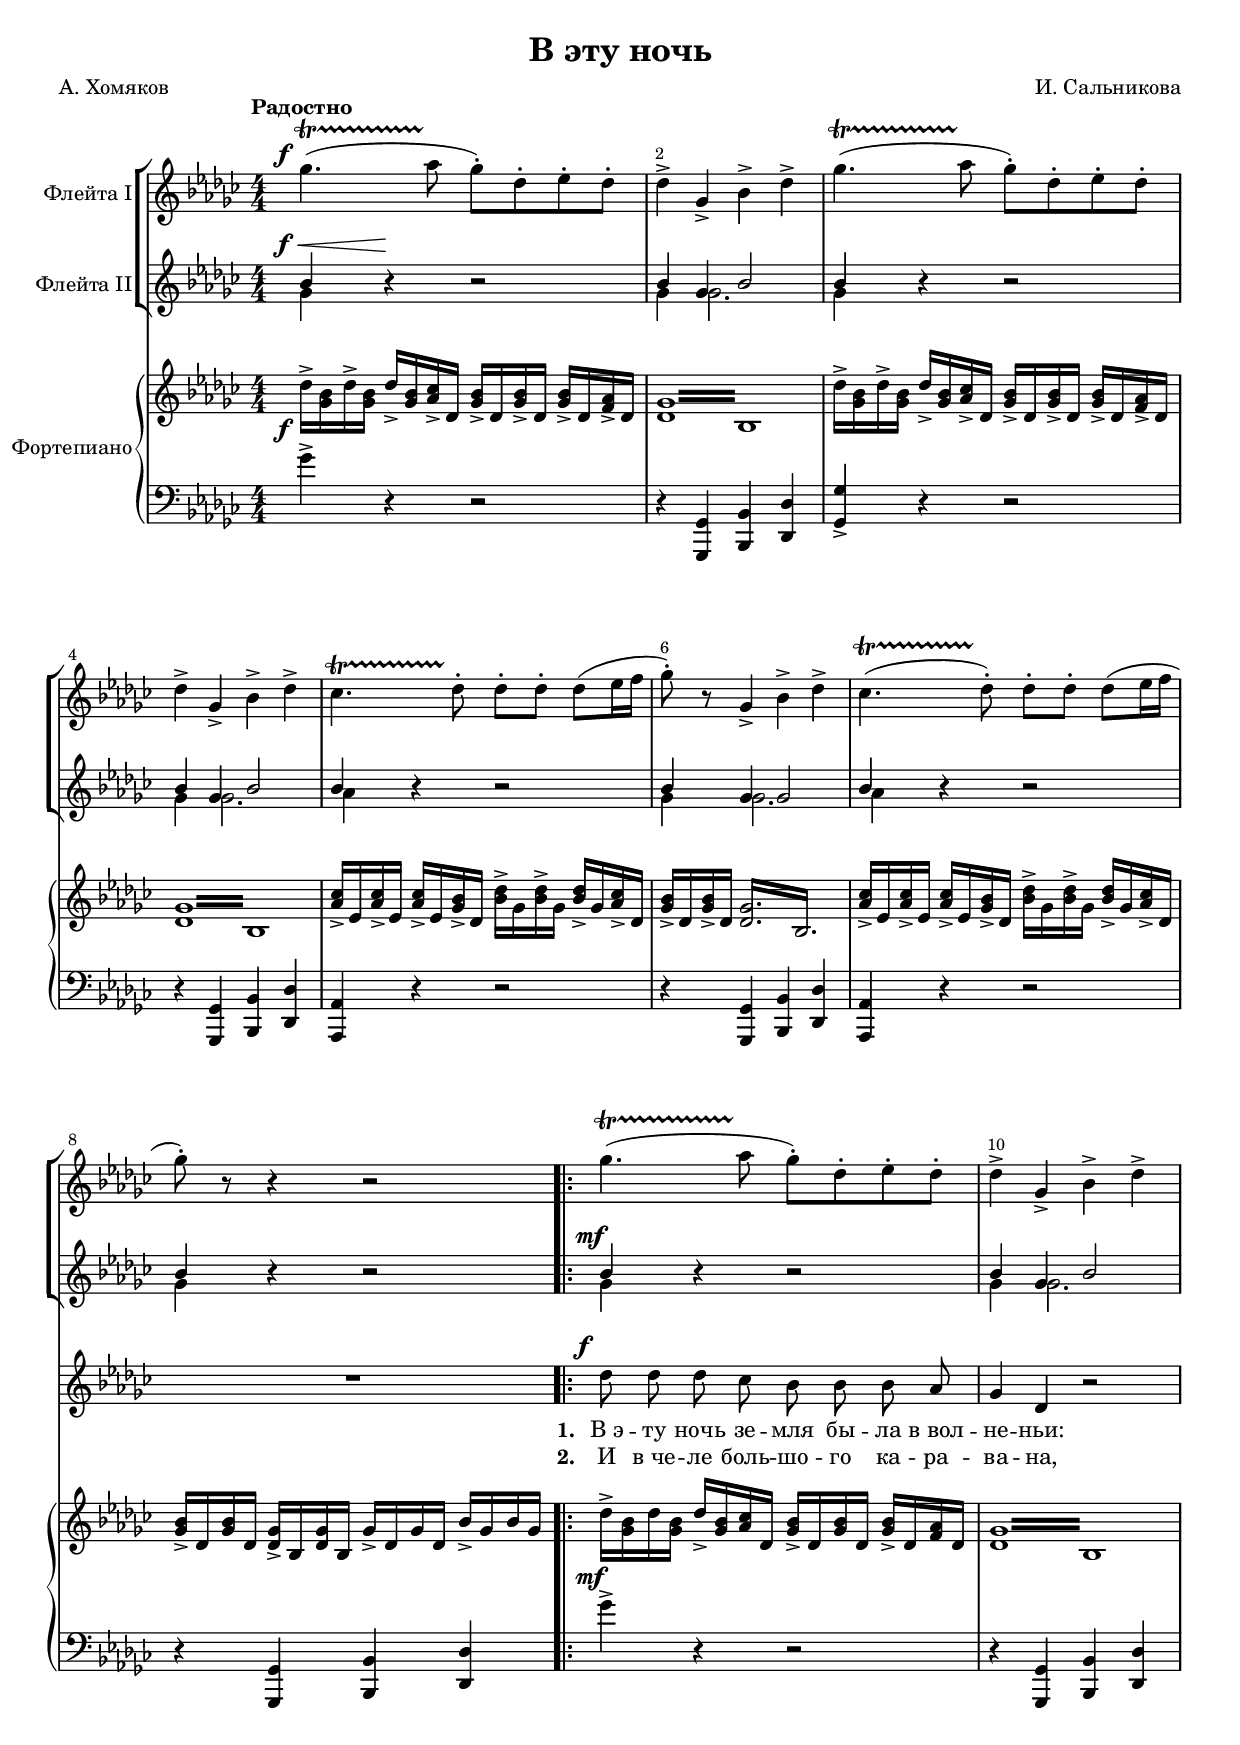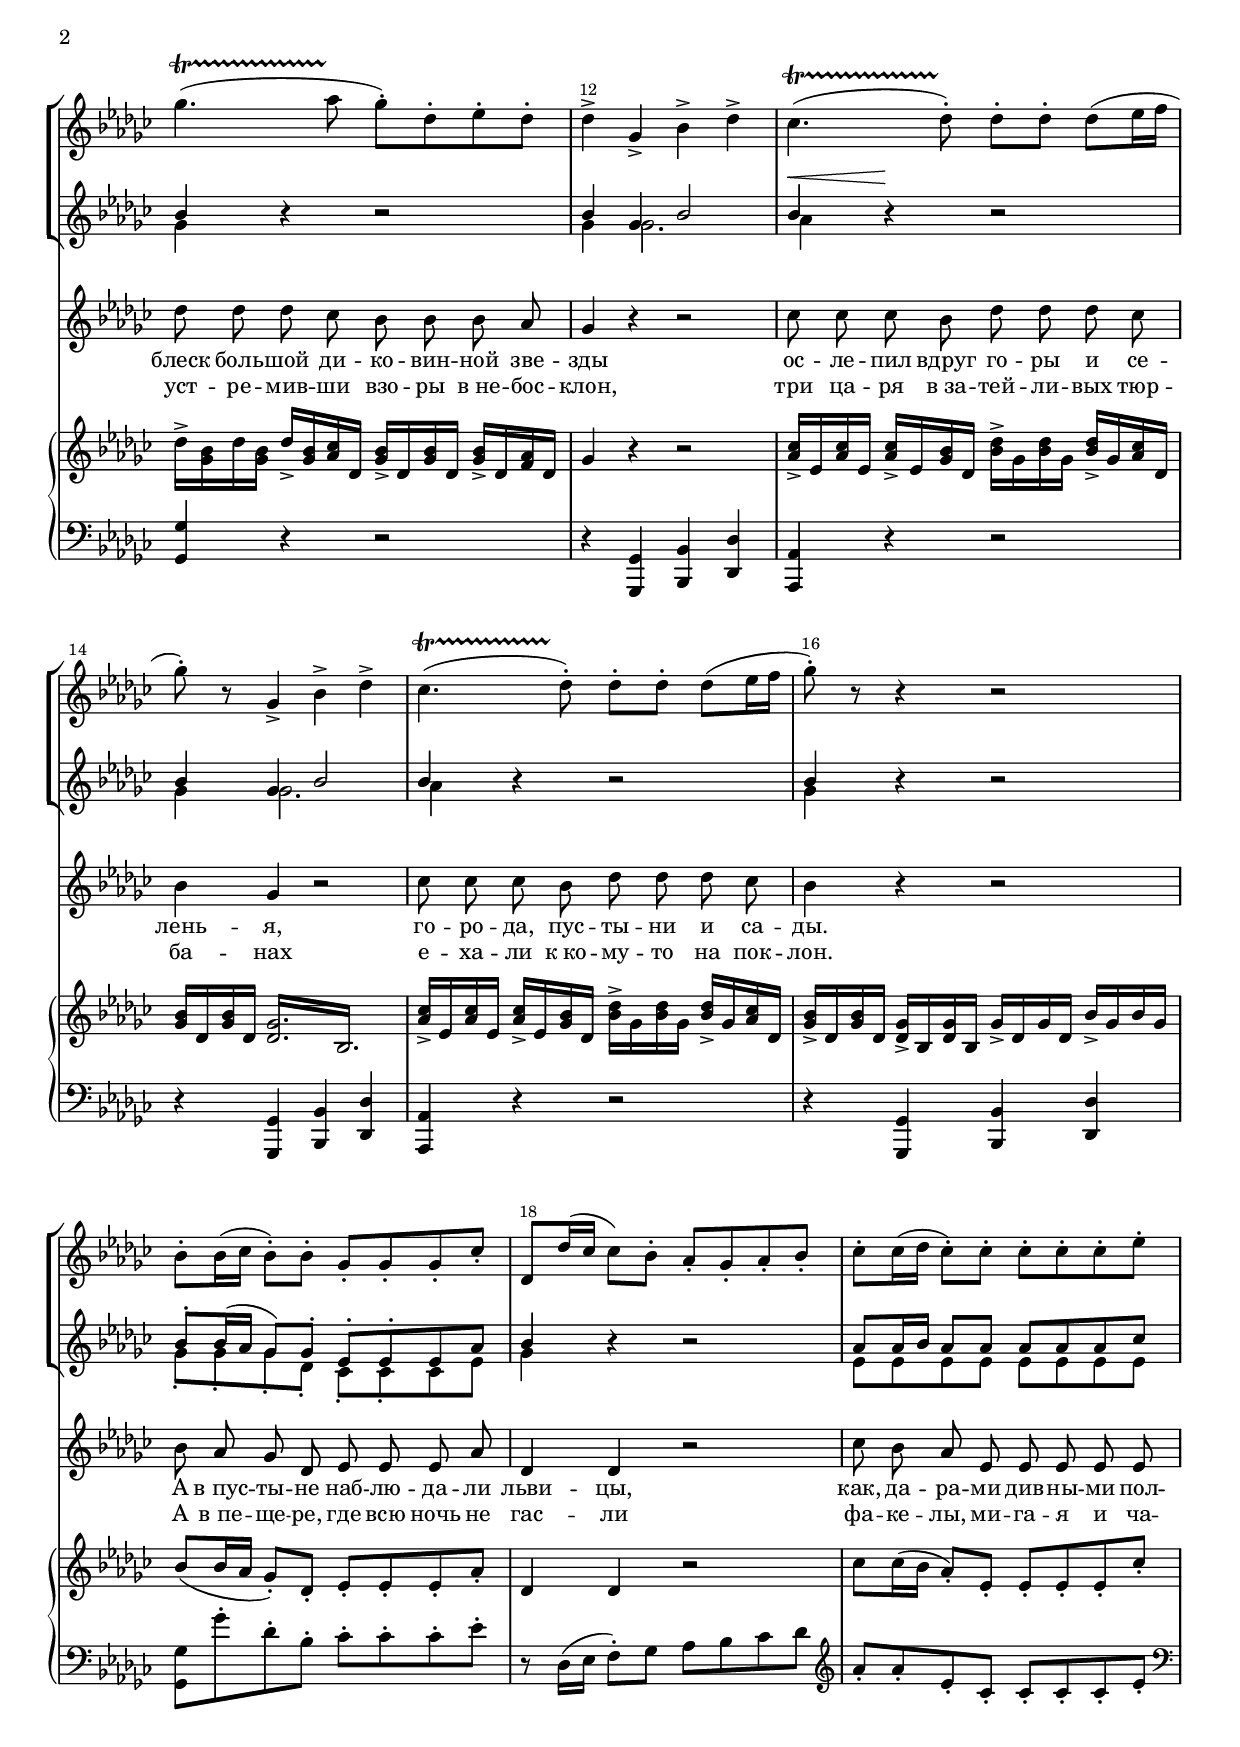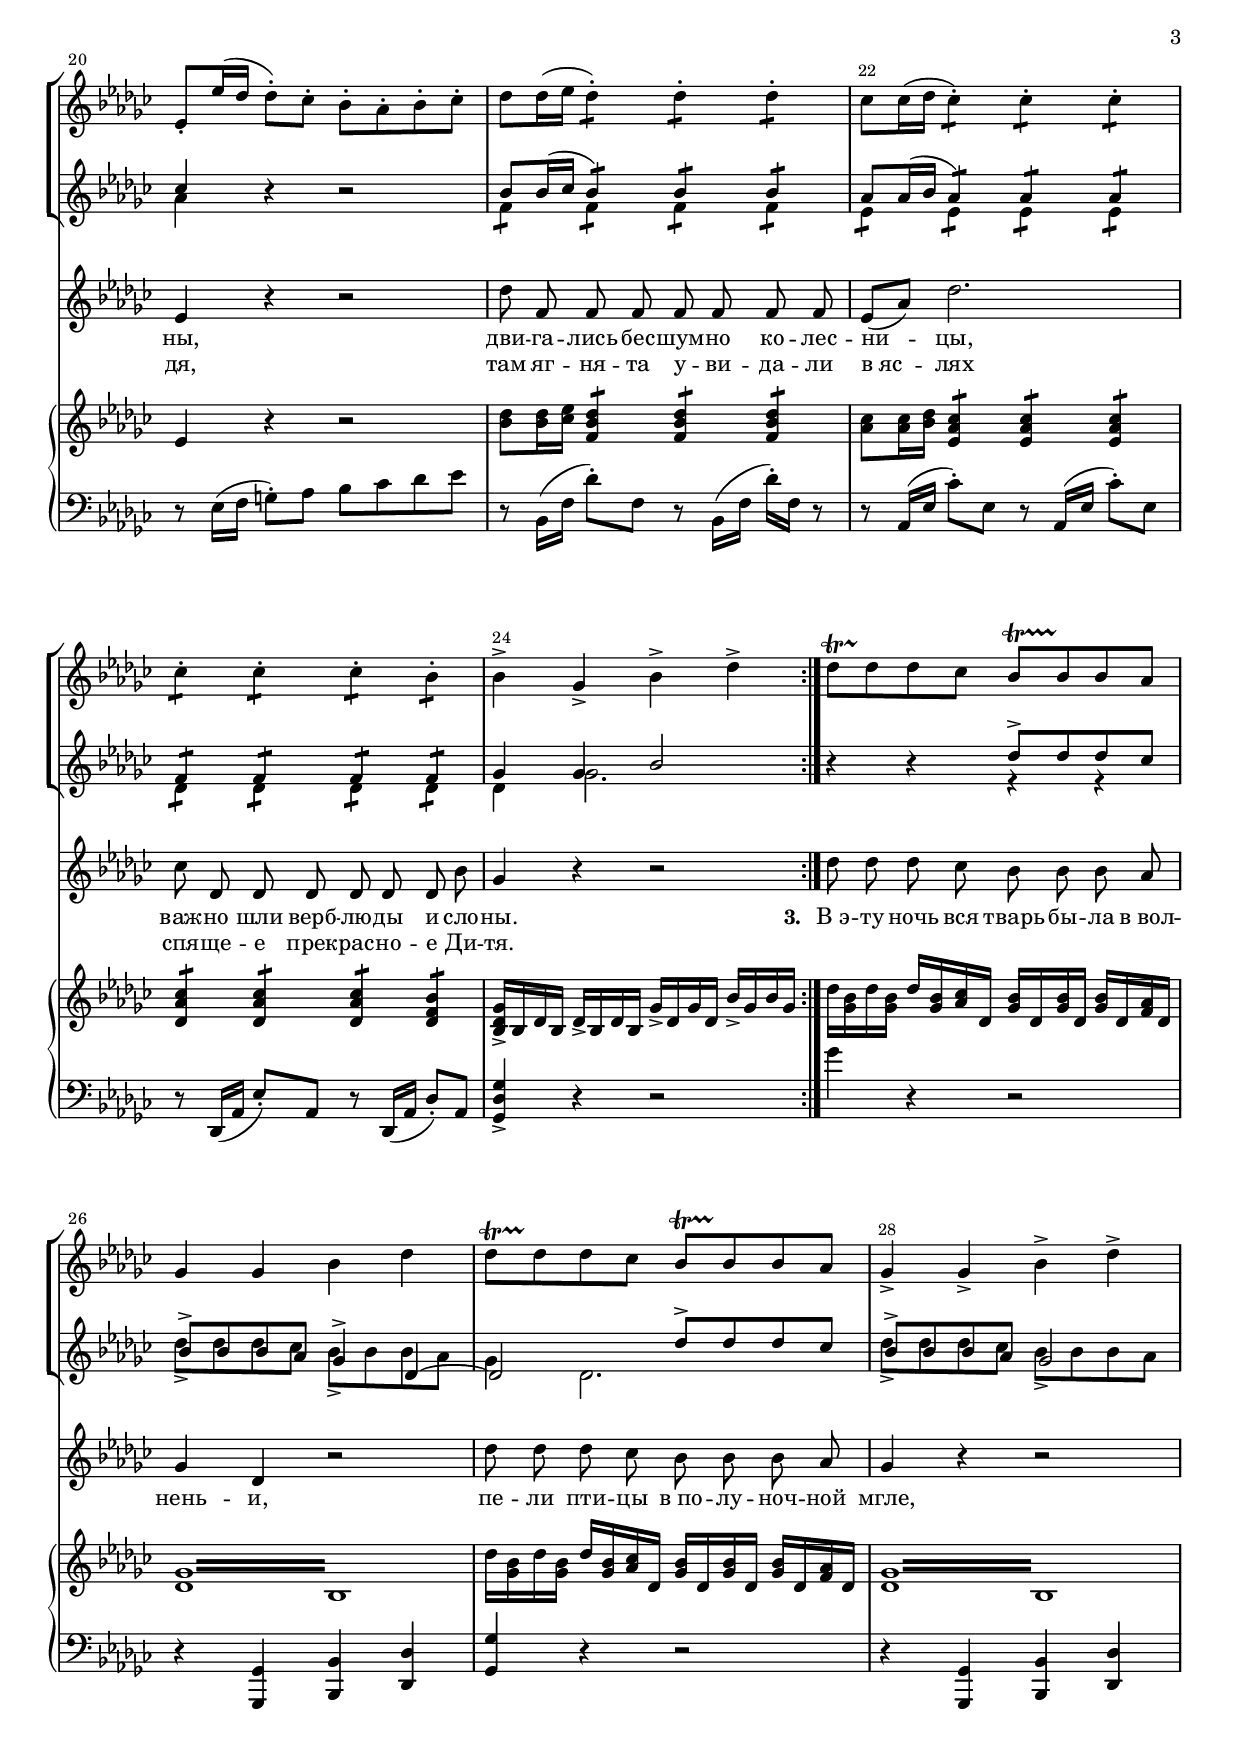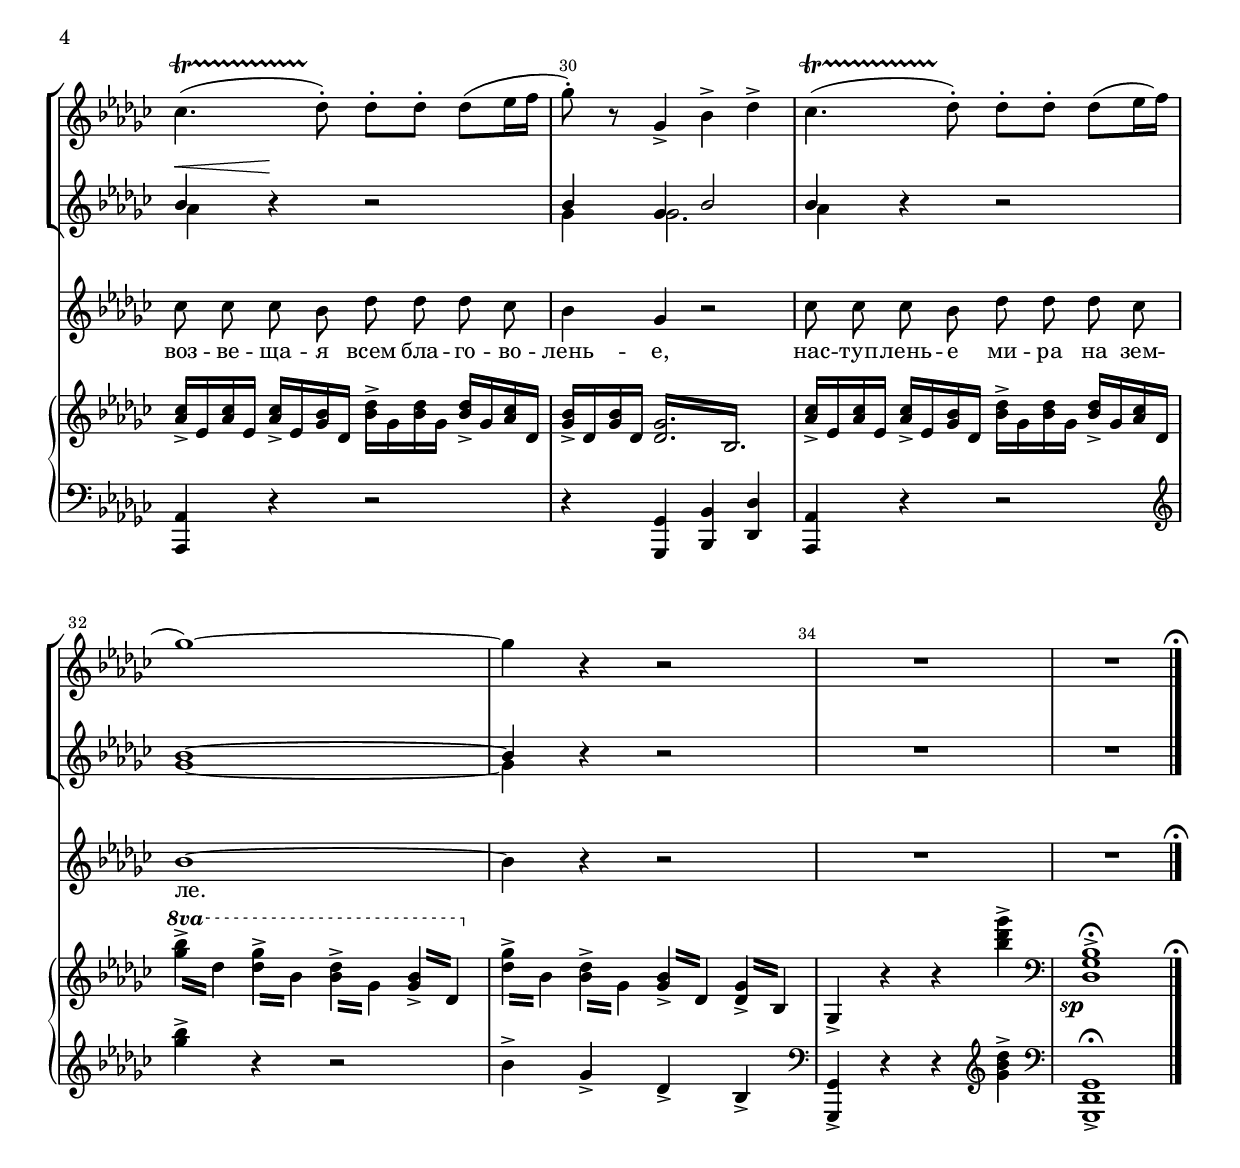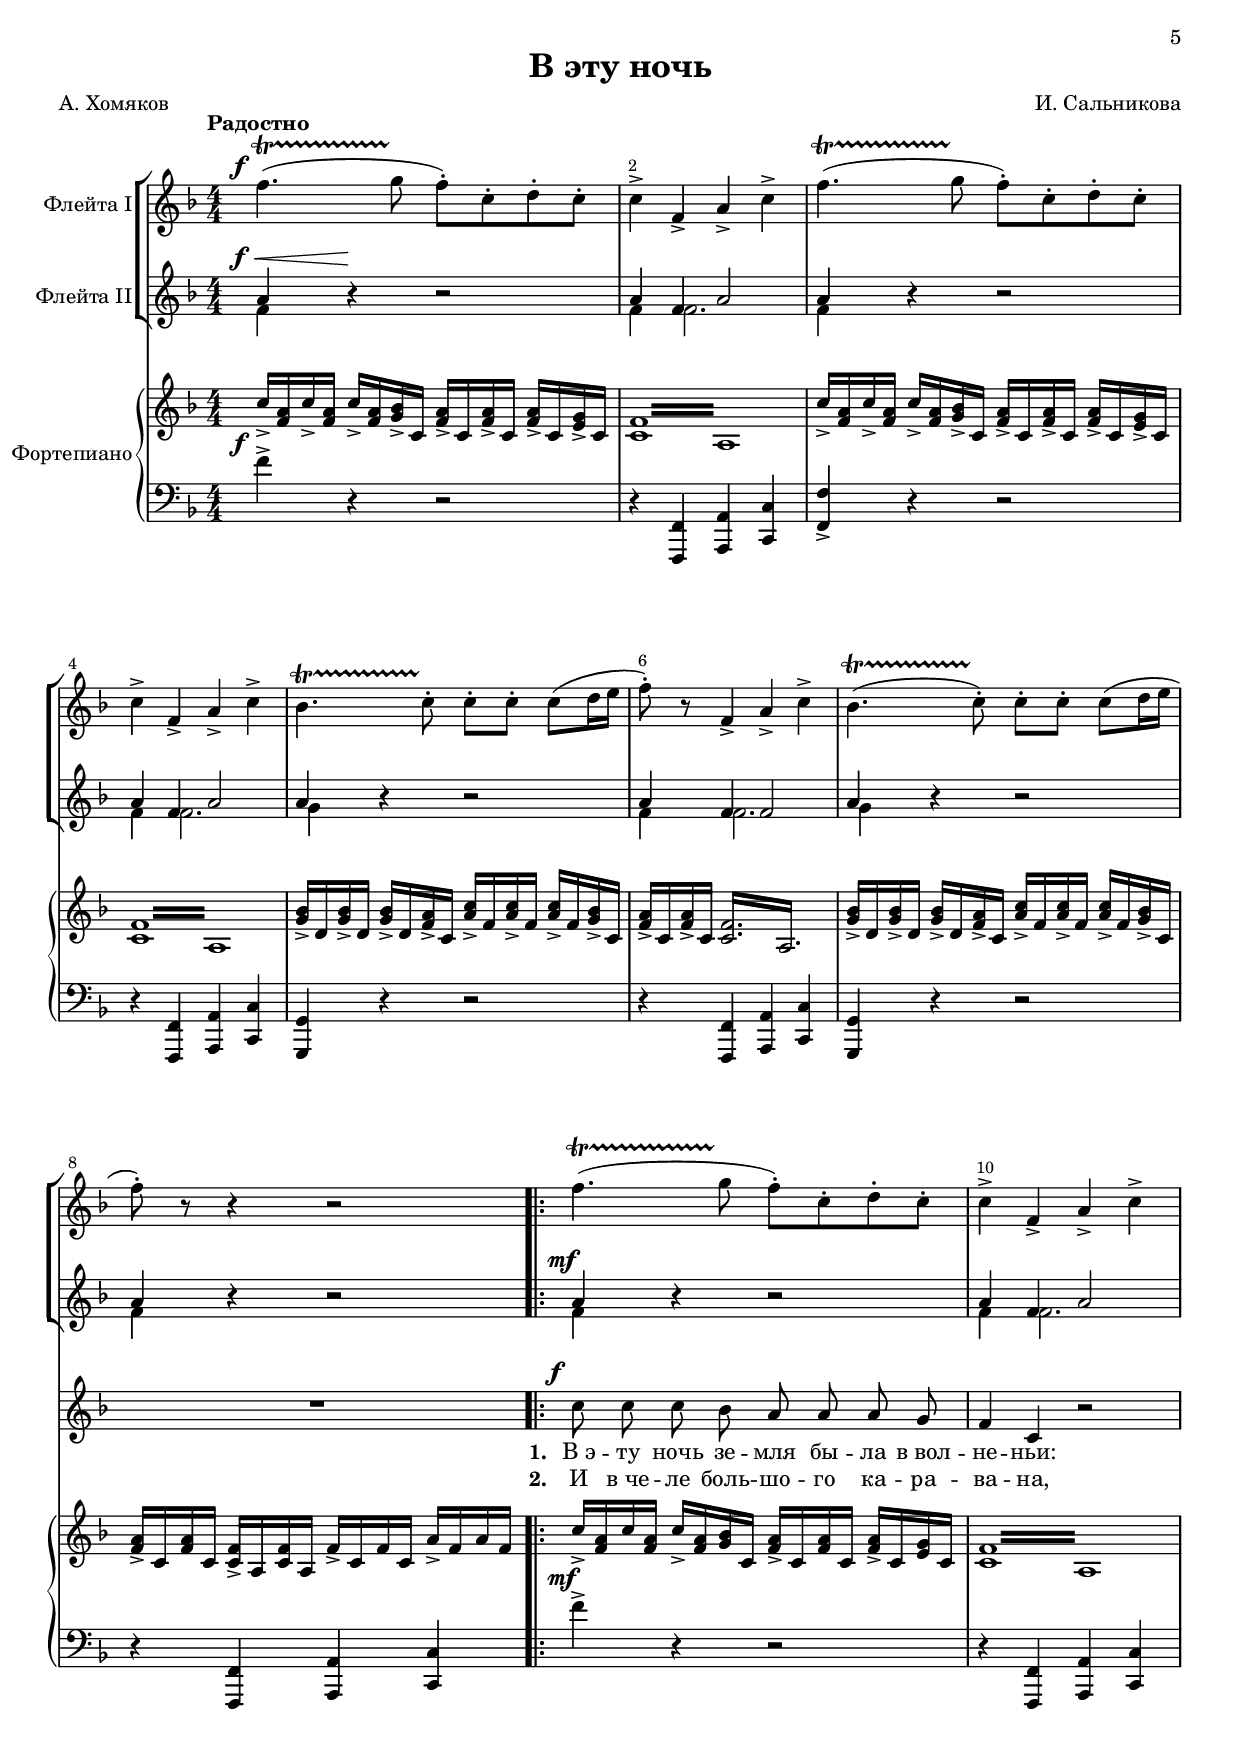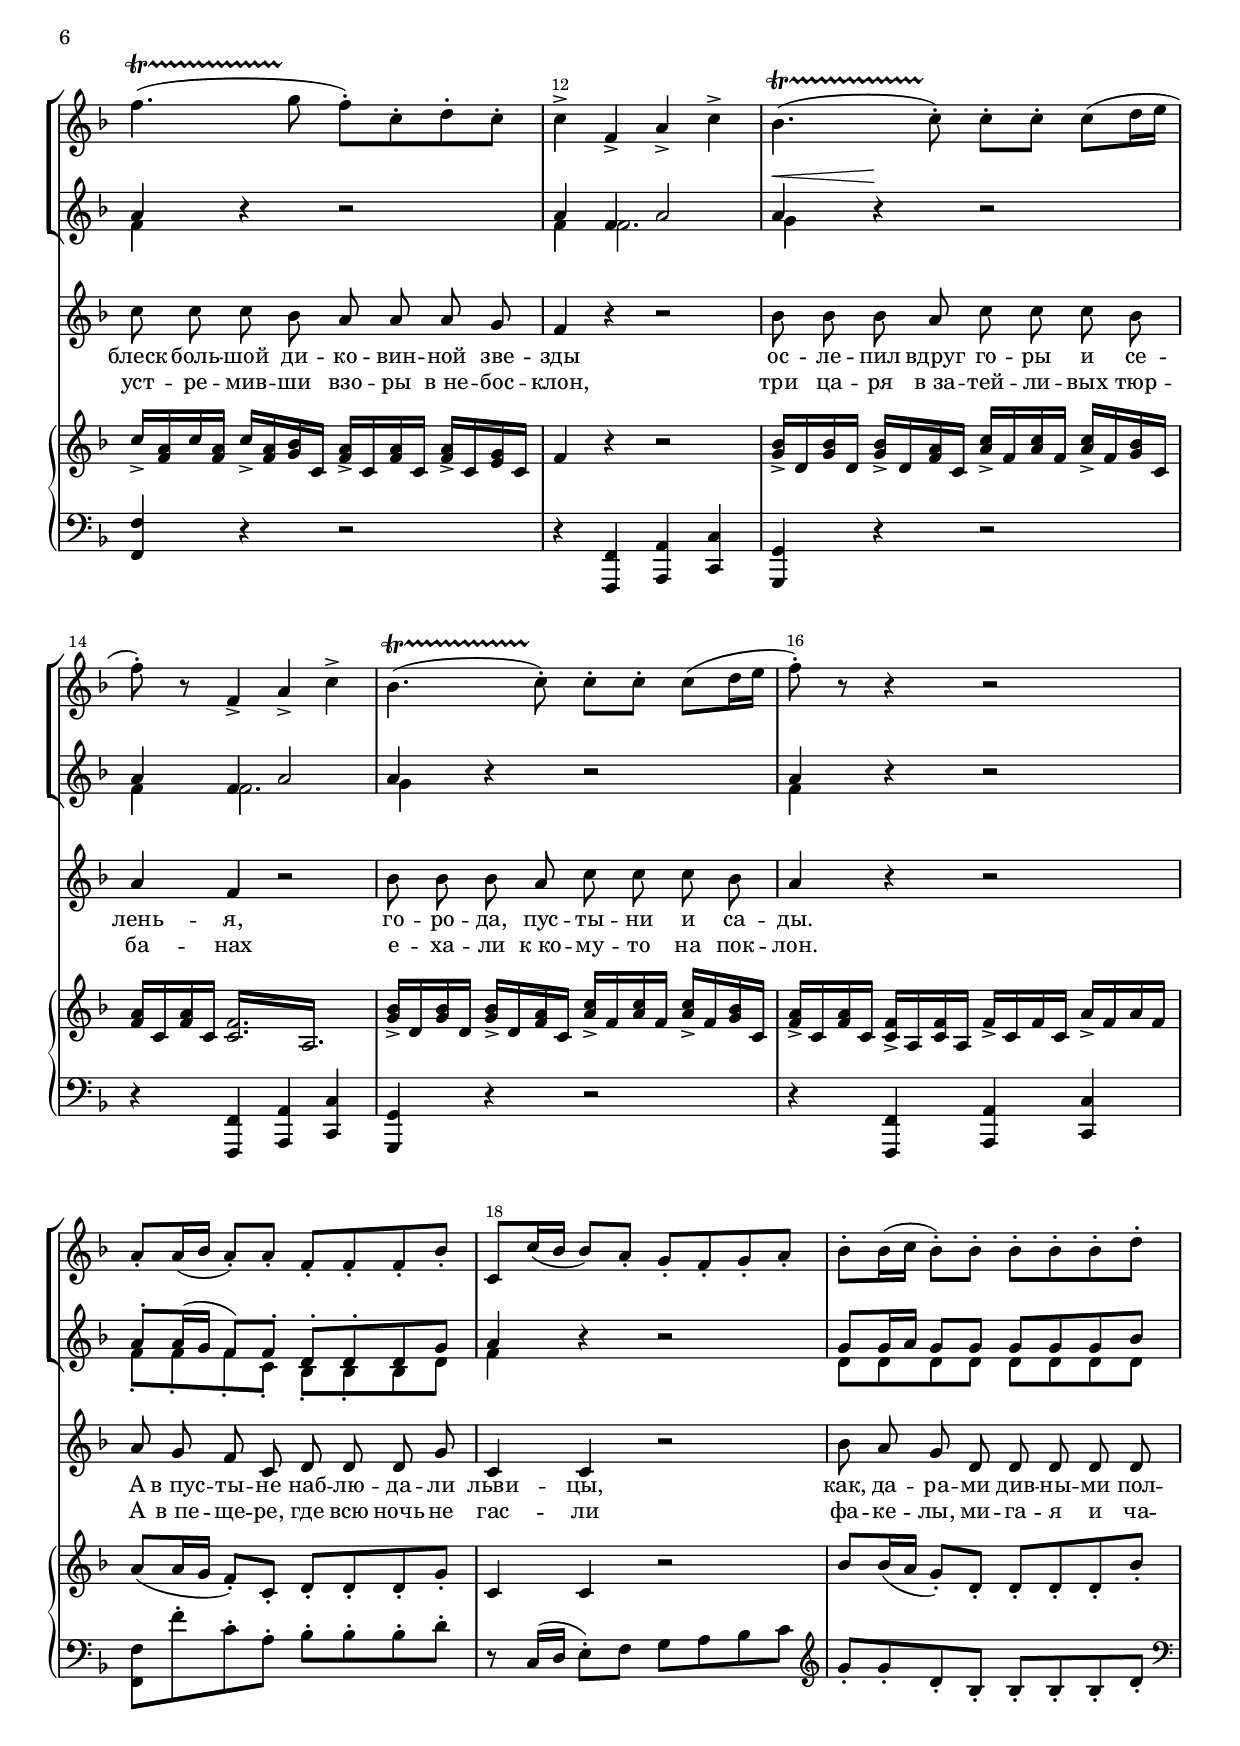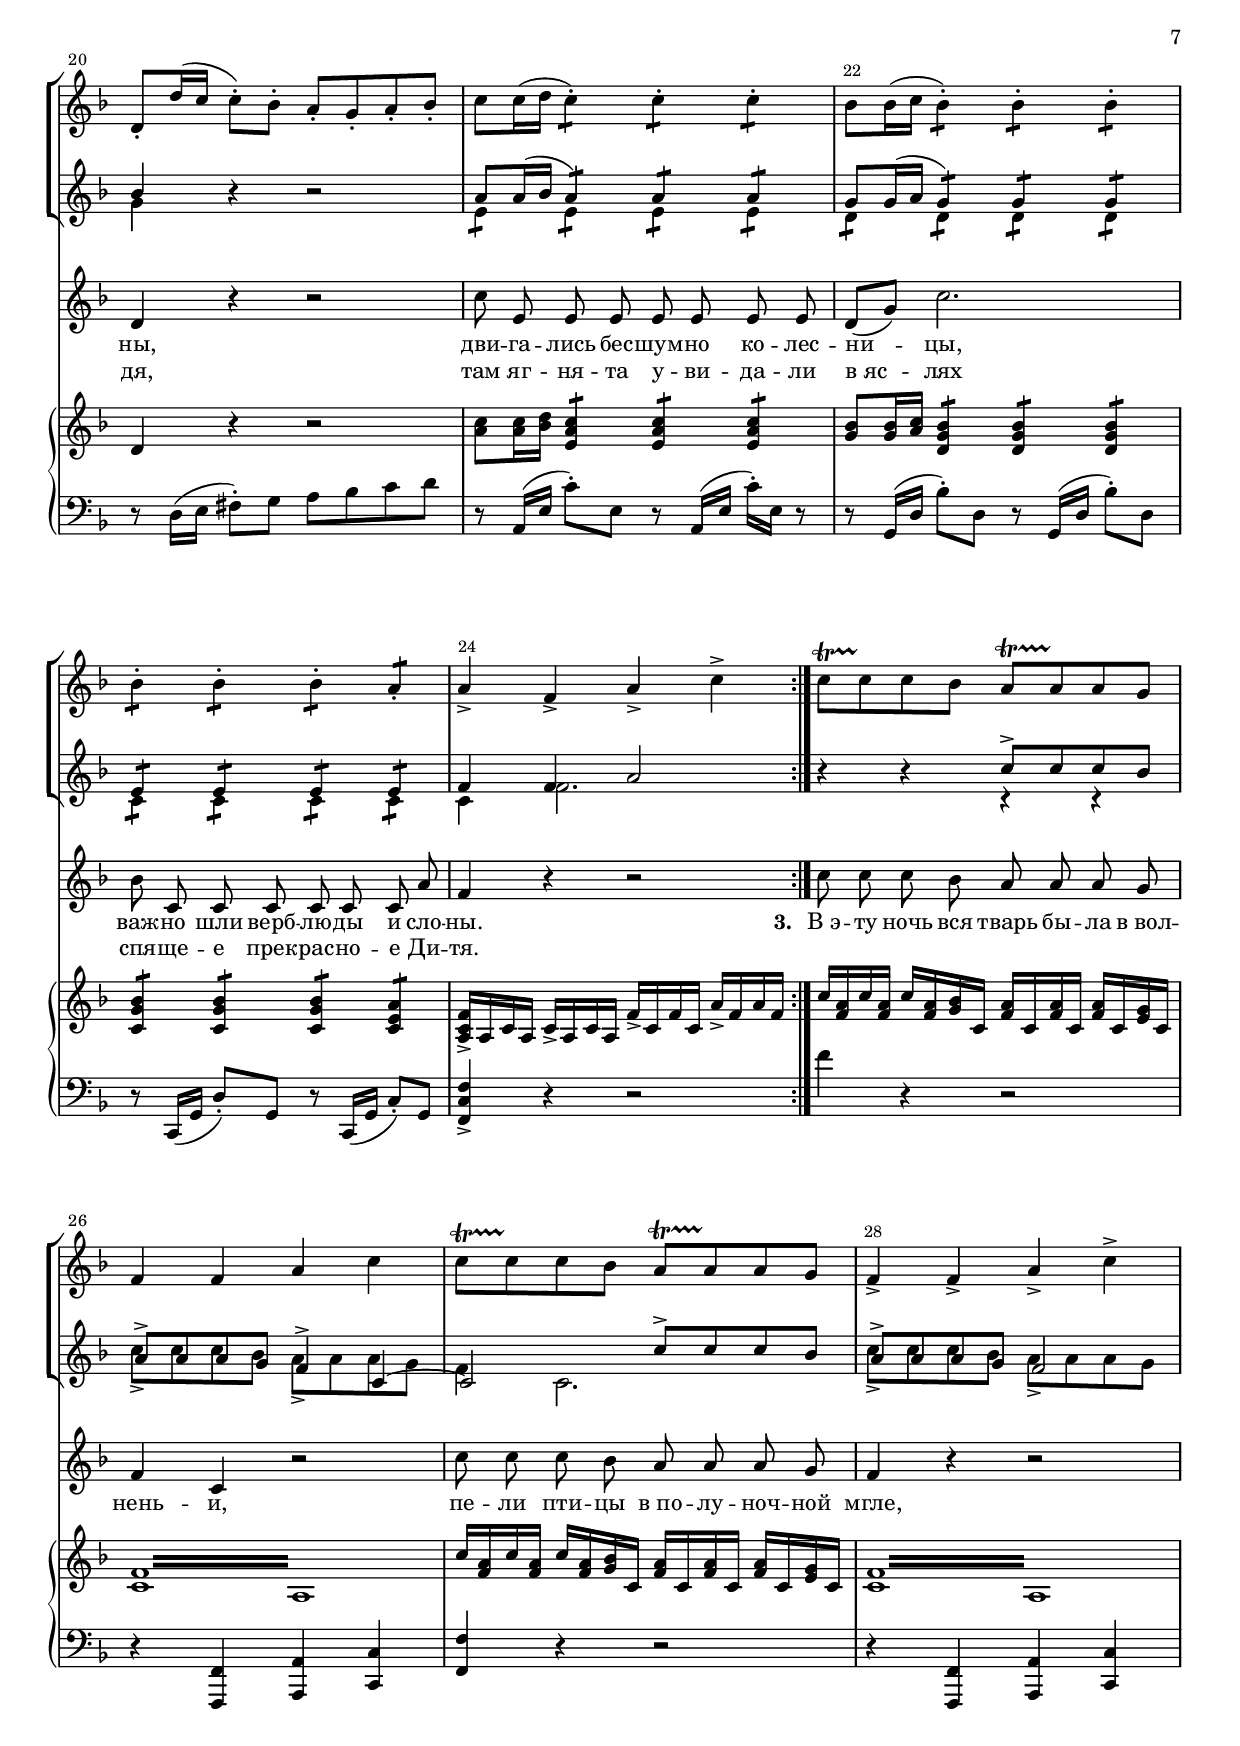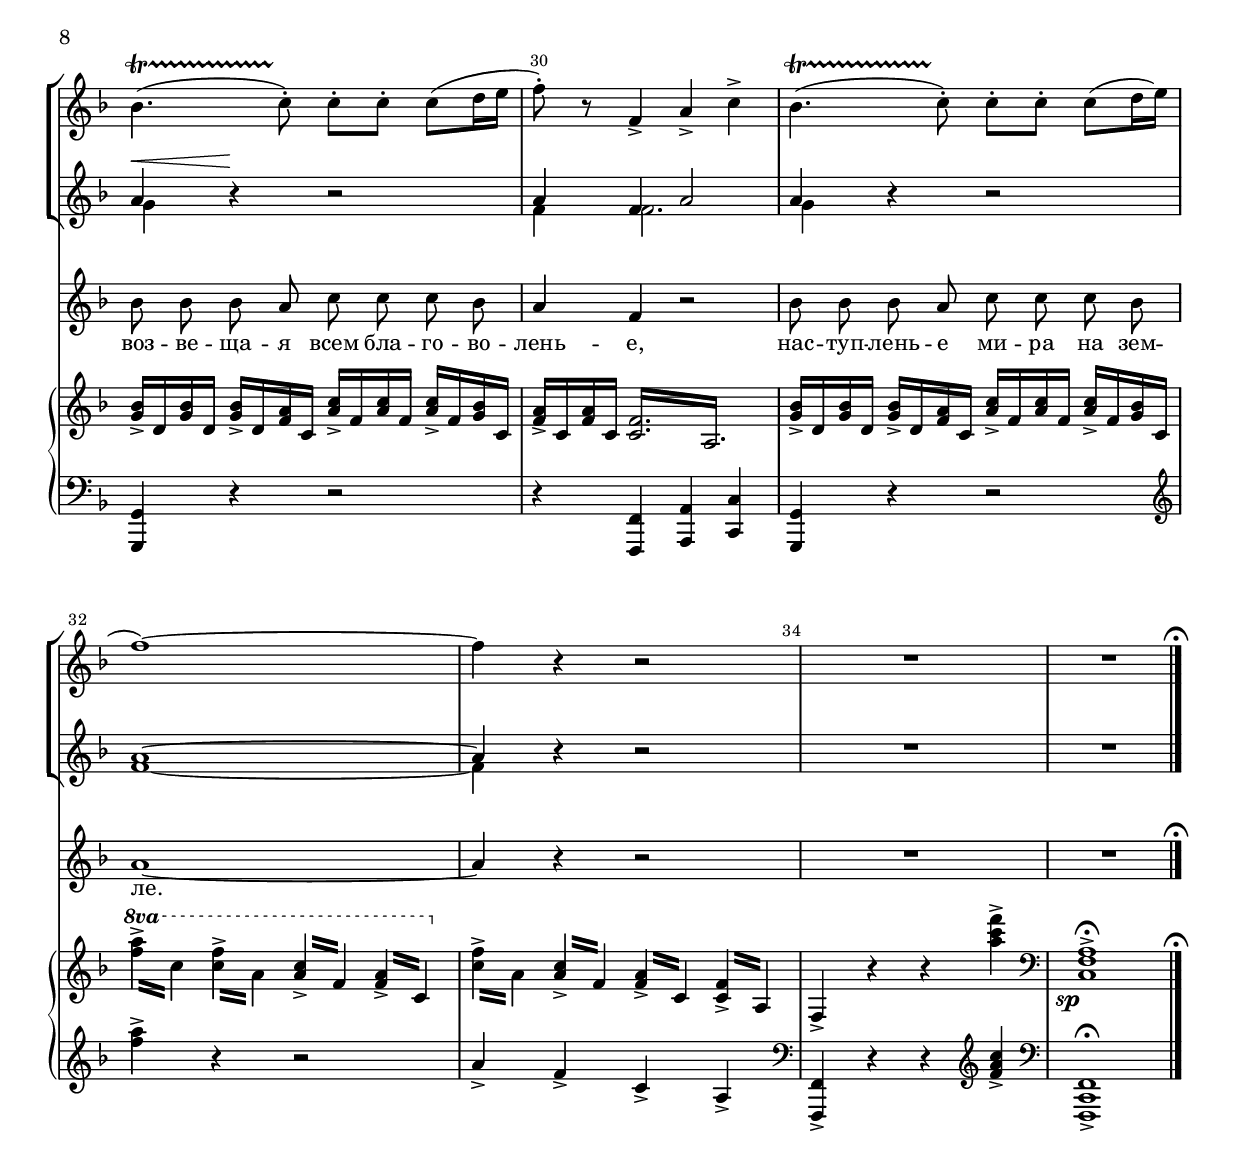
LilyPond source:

\version "2.24.2"

#(set-global-staff-size 18)

\header {
  title = "В эту ночь"
  composer = "И. Сальникова"
  poet = "А. Хомяков"
  % Удалить строку версии LilyPond 
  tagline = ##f
  
}

\include "articulate.ly"

abr = { \break }
%abr = \tag #'BR { \break }
abr = {}

pbr = { \pageBreak }
%pbr = {}

breathes = { \once \override BreathingSign.text = \markup { \musicglyph #"scripts.tickmark" } \breathe }

melon = { \set melismaBusyProperties = #'() }
meloff = { \unset melismaBusyProperties }
solo = ^\markup\italic"Соло"
tutti =  ^\markup\italic"tutti"

co = \cadenzaOn
cof = \cadenzaOff
cb = { \cadenzaOff \bar "||" }
cbr = { \bar "" }
cbar = { \cadenzaOff \bar "|" \cadenzaOn }
stemOff = { \hide Staff.Stem }
nat = { \once \hide Accidental }
%stemOn = { \unHideNotes Staff.Stem }

% alternative breathe
breathes = { \once \override BreathingSign.text = \markup { \musicglyph #"scripts.tickmark" } \breathe }

% alternative partial - for repeats
partiall = { \set Timing.measurePosition = #(ly:make-moment -1/4) }

% compress multi-measure rests
multirests = { \override MultiMeasureRest.expand-limit = #1 \set Score.skipBars = ##t }

% mark with numbers in squares
squaremarks = {  \set Score.rehearsalMarkFormatter = #format-mark-box-numbers }

% move dynamics a bit left (to be not up/under the note, but before)
placeDynamicsLeft = { \override DynamicText.X-offset = #-2.5 }

%make visible number of every 2-nd bar
secondbar = {
  \override Score.BarNumber.break-visibility = #end-of-line-invisible
  \override Score.BarNumber.X-offset = #1
  \override Score.BarNumber.self-alignment-X = #LEFT
  \set Score.barNumberVisibility = #(every-nth-bar-number-visible 2)
}

global = {
  \numericTimeSignature
  \secondbar
  \multirests
  \placeDynamicsLeft
  
  \key g \major
  \time 4/4
}

scoreAFluteI = \relative c''' {
  \global
  \dynamicUp
  %page 13
  \tempo "Радостно"
  g4.\f\startTrillSpan( a8\stopTrillSpan g8-.) d-. e-. d-. |
  d4-> g,-> b-> d-> |
  g4.\startTrillSpan( a8\stopTrillSpan g8-.) d-. e-. d-. | \abr
  
  d4-> g,-> b-> d-> |
  c4.\startTrillSpan d8-.\stopTrillSpan d-. d-. d( e16 fis |
  g8-.) r8 g,4-> b-> d-> | \abr
  
  %page 14
  c4.\startTrillSpan( d8-.\stopTrillSpan) d-. d-. d( e16 fis |
  g8-.) r8 r4 r2 | \abr
  
  \repeat volta 2 {
    g4.\startTrillSpan( a8\stopTrillSpan g8-.) d-. e-. d-. |
    d4-> g,-> b-> d-> | \abr
    
    %page 15
    
     g4.\startTrillSpan( a8\stopTrillSpan g8-.) d-. e-. d-. |
    d4-> g,-> b-> d-> |
    c4.(\startTrillSpan d8-.)\stopTrillSpan d-. d-. d( e16 fis | \abr
    
    g8-.) r8 g,4-> b-> d-> |
    c4.(\startTrillSpan d8-.)\stopTrillSpan d-. d-. d( e16 fis |
    g8-.) r8 r4 r2 | \abr
    
    %page 16
    
    b,8-. b16( c b8)-. b-. g-. g-. g-. c-. |
    d,8 d'16( c c8) b-. a-. g-. a-. b-. |
    c-. c16( d16 c8-.) c-. c-. c-. c-. e-. | \abr
    
    e,-. e'16( d d8-.) c-. b-. a-. b-. c-. |
    d8 d16( e \repeat tremolo 2 d8-.) \repeat tremolo 2 d8-. \repeat tremolo 2 d8-. |
    c8 c16( d \repeat tremolo 2 c8-.) \repeat tremolo 2 c8-. \repeat tremolo 2 c8-. | \abr
    
    %page 17
    \repeat tremolo 2 c8-. \repeat tremolo 2 c8-.  \repeat tremolo 2 c8-. \repeat tremolo 2 b8-. |
    b4-> g-> b-> d->   \abr
  }
  
  d8\startTrillSpan d\stopTrillSpan d c b\startTrillSpan b\stopTrillSpan b a |
  g4 g b d | \abr
  
  %page 18
  d8\startTrillSpan d\stopTrillSpan d c b\startTrillSpan b\stopTrillSpan b a |
  g4-> g-> b-> d-> | \abr
  
  c4.(\startTrillSpan d8-.)\stopTrillSpan d-. d-. d( e16 fis |
  g8-.) r8 g,4-> b-> d-> |
  c4.(\startTrillSpan d8)-.\stopTrillSpan d-. d-. d( e16 fis | \abr
  
  %page 19
  g1)~ |
  4 r4 r2|
  R1*2
  
  \once \set Staff.caesuraType = #'((underlying-bar-line . "||"))
  \once \set Staff.caesuraTypeTransform = ##f
  \caesura ^\fermata
  \bar "|."
}

scoreBlockFluteI = \relative c'' {
  % Вписывайте музыку сюда
  \global
  \dynamicUp
    %page 13
    \voiceOne
    b4\f\< r4\! r2 |
    b4 g b2 |
    b4 r4 r2 | 
    
    b4 g b2 |
    b4 r4 r2 |
    b4 g g2 |
    
    %page 14
    b4 r4 r2 |
    b4 r4 r2 |
    
    \repeat volta 2 {
    b4\mf r4 r2 |
    b4 g b2 |
    
    %page 15
    b4 r4 r2 |
    b4 g b2 |
    b4\< r4\! r2 |
    
    b4 g b2 |
    b4 r4 r2 |
    b4 r4 r2 |
    
    %page 16
    b8-. b16( a g8) g-. e-. e-. e a |
    b4 r4 r2 |
    a8 a16 b a8 a a a a c |
    
    c4 r4 r2 |
    b8 b16( c  \repeat tremolo 2 b8) \repeat tremolo 2 b8 \repeat tremolo 2 b8 |
    a8 a16( b  \repeat tremolo 2 a8) \repeat tremolo 2 a8 \repeat tremolo 2 a8 |
    
    %page 17
      \repeat tremolo 2 fis8 \repeat tremolo 2 fis8 \repeat tremolo 2 fis8 \repeat tremolo 2 fis8 
      g4 g b2| 
    }
    
    r4 r4 d8-> d d c |
    b-> b b a g4-> d~ |
    
    %page 18
    d2 d'8-> d d c |
    b-> b b a g2 | \abr
    
    b4\< r4\! r2 |
    b4 g b2 |
    b4 r4 r2 | \abr
    
    %page 19
    b1~ |
    4 r4 r2 |
    R1 |
    R1
  
}


scoreBlockFluteII = \relative c'' {
  % Вписывайте музыку сюда
  \global
  \voiceTwo
  g4 r4 r2 |
  g4 g2. |
  g4 r4 r2 |
  
  g4 g2. |
  a4 r4 r2 |
  g4 g2. |
  
  %page 14
  a4 r4 r2 |
  g4 r4 r2 |
  \repeat volta 2 {
  g4 r4 r2 |
  g4 g2. |
  
  %page 15
  g4 r4 r2 |
  g4 g2. |
  a4 r4 r2 |
  
  g4 g2. |
  a4 r4 r2 |
  g4 r4 r2 |
  
  %page 16
  g8-. g-. g-. d-. c-. c-. c e |
  g4 r4 r2 |
  e8 e e e e e e e |
  
  a4 r4 r2 |
  \repeat tremolo 2 fis8 \repeat tremolo 2 fis8 \repeat tremolo 2 fis8 \repeat tremolo 2 fis8  |
  \repeat tremolo 2 e8 \repeat tremolo 2 e8 \repeat tremolo 2 e8 \repeat tremolo 2 e8 | 
  
  %page 17
  \repeat tremolo 2 d8 \repeat tremolo 2 d8 \repeat tremolo 2 d8 \repeat tremolo 2 d8 | 
  d4 g2.
  }
  
  r4 r4 r4 r4 d'8-> d d c b-> b b a |
  
  %page 18
  g4 d2. |
  d'8-> d d c b-> b b a |
  
  a4 r4 r2 |
  g4 g2. |
  a4 r4 r2 |
  
  %page 19
  g1~ |
  4 r4 r2 |
  R1*2
}


scoreAFluteII = \relative c'' {
  \global
  % Вписывайте музыку сюда
  <<  \scoreBlockFluteI  \scoreBlockFluteII  >>
  
}

scoreASopranoVoice = \relative c'' {
  \global
  \dynamicUp
  \autoBeamOff
  % Вписывайте музыку сюда
  R1*8
  %page 14
  \repeat volta 2 {
    d8\f d d c b b b a |
    g4 d r2 |
    
    %page 15
    d'8 d d c b b b a |
    g4 r r2 |
    c8 c c b d d d c | 
    
    b4 g r2 |
    c8 c c b d d d c |
    b4 r4 r2 |
    
    %page 16
    b8 a g d e e e a |
    d,4 d r2 |
    c'8 b a e e e e e |
    
    e4 r4 r2 |
    d'8 fis,8 8 8 8 8 8 8 |
    e([ a)] d2. |
    
    %page 17
    c8 d,8 8 8 8 8 8 b' |
    g4 r r2 
  }
  
  d'8 8 8 c b b b a |
  g4 d r2 |
  
  %page 18
  d'8 d d c b b b a |
  g4 r r2 |
  
  c8 c c b d d d c |
  b4 g r2 |
  c8 c c b d d d c |
  
  %page 19
  b1~ |
  4 r4 r2 |
  R1*2
  
    \once \set Staff.caesuraType = #'((underlying-bar-line . "||"))
  \once \set Staff.caesuraTypeTransform = ##f
  \caesura ^\fermata
  
}

scoreAVerse = \lyricmode {
  % Набирайте слова здесь
  \set stanza = "1. " В_э -- ту ночь зе -- мля бы -- ла в_вол -- не -- ньи:
  блеск боль -- шой ди -- ко -- вин -- ной зве -- зды
  ос -- ле -- пил вдруг го -- ры и се --  лень -- я,
  го -- ро -- да, пус -- ты -- ни и са -- ды.
  
  А в_пус -- ты -- не наб -- лю -- да -- ли льви -- цы,
  как, да -- ра -- ми див -- ны -- ми пол -- ны,
  дви -- га -- лись бес -- шум -- но ко -- лес -- ни -- цы,
  важ -- но шли верб -- лю -- ды и сло -- ны.
  
  \set stanza = "3. " В_э -- ту ночь вся тварь бы -- ла в_вол -- нень -- и,
  пе -- ли пти -- цы в_по -- лу -- ноч -- ной мгле,
  воз -- ве -- ща -- я всем бла -- го -- во -- лень -- е,
  нас -- туп -- лень -- е ми -- ра на зем -- ле.
}

scoreAVerse_ii = \lyricmode {
  % Набирайте слова здесь
  \set stanza = "2. " И в_че -- ле боль -- шо -- го ка -- ра -- ва -- на,
  уст -- ре -- мив -- ши взо -- ры в_не -- бос -- клон,
  три ца -- ря в_за -- тей -- ли -- вых тюр -- ба -- нах
  е -- ха -- ли к_ко -- му -- то на пок -- лон.
  
  А в_пе -- ще -- ре, где всю ночь не гас -- ли
  фа -- ке -- лы, ми -- га -- я и ча -- дя,
  там яг -- ня -- та у -- ви -- да -- ли в_яс -- лях
  спя -- ще -- е прек -- рас -- но -- е Ди -- тя.
}

scoreARight = \relative c'' {
  \global
  % Вписывайте музыку сюда
  %page 13
  d16->\f <b g> d-> <b g> d-> <b g> <c a>-> d, <g b>-> d <g b>-> d <g b>-> d <fis a>-> d |
  \repeat tremolo 8 { <d g>16 b } |
  d'16-> <b g> d-> <b g> d-> <b g> <c a>-> d, <g b>-> d <g b>-> d <g b>-> d <fis a>-> d |
  
  \repeat tremolo 8 { <d g>16 b } |
  <a' c>16-> e q-> e q-> e <g b>-> d <b' d>-> g q-> g q-> g <a c>-> d, |
  <g b>-> d q-> d \repeat tremolo 6 {<d g> b }
  
  %page 14
  <a' c>16-> e q-> e q-> e <g b>-> d <b' d>-> g q-> g q-> g <a c>-> d, |
  <g b>-> d q d <d g>-> b q b  g'-> d g d b'-> g b g | 
  
  \repeat volta 2 {
    d'16->\mf <b g> d q d-> q <c a> d, <g b>-> d q d q-> d <fis a> d |
  \repeat tremolo 8 { <d g>16 b } |
  
  %page 15
  d'16-> <b g> d q d-> q <c a> d, <g b>-> d q d q-> d <fis a> d |
  g4 r r2 |
  <a c>16-> e q e q-> e <g b> d <b' d>-> g q g q-> g <a c> d, |
  
  <g b> d q d \repeat tremolo 6 {<d g> b }
  <a' c>16-> e q e q-> e <g b> d <b' d>-> g q g q-> g <a c> d, |
  <g b>-> d q d <d g>-> b q b  g'-> d g d b'-> g b g | 
  
  %page 16
  b8( b16 a g8-.) d-. e-. e-. e-. a-. |
  d,4 d r2 |
  c'8 c16( b a8)-. e-. e-. e-. e-. c'-. |
  
  e,4 r r2 |
  <b' d>8 q16 <c e> \repeat tremolo 2 <d b fis>8 \repeat tremolo 2 q \repeat tremolo 2 q |
  <a c>8 q16 <b d> \repeat tremolo 2 <c a e>8 \repeat tremolo 2 q \repeat tremolo 2 q
  
  %page 17
  \repeat tremolo 2 <c a d,> \repeat tremolo 2 q \repeat tremolo 2 q \repeat tremolo 2 <b fis d> |
  <g d b>16-> b, d b d-> b d b g'-> d g d b'-> g b g 
  }
  
  d'16 <b g> d q d q <c a> d, <g b> d q d q d <fis a> d |
  \repeat tremolo 8 { <d g>16 b } |
  
  %page 18
  d'16 <b g> d q d q <c a> d, <g b> d q d q d <fis a> d |
  \repeat tremolo 8 { <d g>16 b } |
  
    <a' c>16-> e q e q-> e <g b> d <b' d>-> g q g q-> g <a c> d, |
    <g b>-> d q d \repeat tremolo 6 {<d g> b }
  <a' c>16-> e q e q-> e <g b> d <b' d>-> g q g q-> g <a c> d, |
  
  \ottava 1
  \repeat tremolo 2 {<g'' b>16-> d } \repeat tremolo 2 {<d g>-> b } \repeat tremolo 2 {<b d>-> g } \repeat tremolo 2 {<g b>-> d } |
  \ottava 0
  \repeat tremolo 2 {<d g>16-> b } \repeat tremolo 2 {<b d>-> g } \repeat tremolo 2 {<g b>-> d } \repeat tremolo 2 {<d g>-> b } |
  g4-> r r <b'' d g>-> |
  \clef bass
  %\ottava -2
  <d,,, g b>1->\fermata\sp
  
    \once \set Staff.caesuraType = #'((underlying-bar-line . "||"))
  \once \set Staff.caesuraTypeTransform = ##f
  \caesura ^\fermata
  
}

scoreALeft = \relative c' {
  \global
  % Вписывайте музыку сюда
  g'4-> r r2 |
  r4 <g,, g,> <b b,> <d d,> |
  <g g,>-> r4 r2 |
  
  r4 <g, g,> <b b,> <d d,> |
  <a a,> r4 r2 |
  r4 <g g,> <b b,> <d d,> |
  
  %page 14
  <a a,> r4 r2 |
  r4 <g g,> <b b,> <d d,> |
  
  \repeat volta 2 {
    g'-> r4 r2 |
    r4 <g,, g,> <b b,> <d d,> |
    
    %page 15
    <g, g'> r4 r2 |
    r4 <g g,> <b b,> <d d,> |
    <a a,> r4 r2 |
    
    r4 <g g,> <b b,> <d d,> |
    <a a,> r4 r2 |
    r4 <g g,> <b b,> <d d,> |
    
    %page 16
    <g g,>8 g'-. d-. b-. c-. c-. c-. e-. |
    r8 d,16( e fis8-.) g a b c d |
    \clef treble a'-. a-. e-. c-. c-. c-. c-. e-. |
    
    \clef bass
    r8 e,16( fis gis8-.) a b c d e |
    r8 b,16( fis' d'8-.) fis, r8 b,16( fis' d'-.) fis, r8 |
    r8 a,16( e' c'8-.) e, r8 a,16( e' c'8-.) e,
    
    %page 17
    r8 d,16( a' e'8-.) a, r8 d,16( a' d8-.) a |
    <g d' g>4-> r r2 |
  }
  
  g''4 r4 r2 |
    r4 <g,, g,> <b b,> <d d,> |
    
    %page 18
  <g, g'> r4 r2 |
    r4 <g g,> <b b,> <d d,> |
    
    <a a,> r4 r2 |
    r4 <g g,> <b b,> <d d,> |
    <a a,> r4 r2 |
    
    %page 19
    \clef treble
    %\ottava 2
    <g''' b>4-> r r2 |
    b,4-> g-> d-> b-> |
    \clef bass
    %\ottava 0
    <g, g,>4-> r r 
    \clef treble
    %\ottava 2
    <g'' b d>4-> |
    \clef bass
    %\ottava 0
    <g,, d g,>1->\fermata
    
  
  
}

scoreAFluteIPart = \new Staff \with {
  instrumentName = "Флейта I"
  midiInstrument = "flute"
} \scoreAFluteI

scoreAFluteIIPart = \new Staff \with {
  instrumentName = "Флейта II"
  midiInstrument = "flute"
}  <<
        \new Voice = "scoreBlockFluteI" { \voiceOne \scoreBlockFluteI }
        \new Voice  = "scoreBlockFluteI" { \voiceTwo \scoreBlockFluteII }
>>

scoreASopranoVoicePart = \new Staff \with {
  instrumentName = "Сопрано"
  midiInstrument = "choir aahs"
} { \scoreASopranoVoice }
\addlyrics { \scoreAVerse }
\addlyrics { \scoreAVerse_ii }

scoreAPianoPart = \new PianoStaff \with {
  instrumentName = "Фортепиано"
} <<
  \new Staff = "right" \with {
    midiInstrument = "acoustic grand"
  } \scoreARight
  \new Staff = "left" \with {
    midiInstrument = "acoustic grand"
  } { \clef bass \scoreALeft }
>>

\bookpart {
\score {
  \transpose g ges
  <<
    \new StaffGroup 
    <<
    \scoreAFluteIPart
    \scoreAFluteIIPart
    >>
    \scoreASopranoVoicePart
    \scoreAPianoPart
  >>
    \layout {
      %    #(layout-set-staff-size 20)
      \context {
        \Score
      }
      \context {
        \Staff
        %        \RemoveEmptyStaves
        \RemoveAllEmptyStaves
       \consists Merge_rests_engraver
       ottavationMarkups = #ottavation-simple-ordinals
      }
      %Metronome_mark_engraver
    }
}
}

\bookpart {

\score {
  \transpose g f
  <<
    \new StaffGroup 
    <<
    \scoreAFluteIPart
    \scoreAFluteIIPart
    >>
    \scoreASopranoVoicePart
    \scoreAPianoPart
  >>
    \layout {
      %    #(layout-set-staff-size 20)
      \context {
        \Score
      }
      \context {
        \Staff
        %        \RemoveEmptyStaves
        \RemoveAllEmptyStaves
       \consists Merge_rests_engraver
       ottavationMarkups = #ottavation-simple-ordinals
      }
      %Metronome_mark_engraver
    }
}

\score  {
  \articulate \unfoldRepeats 
  <<
    \scoreAFluteIPart
    \scoreAFluteIIPart
    \scoreASopranoVoicePart
    \scoreAPianoPart
  >>
  \midi {
    \tempo 4=100
  }
}
}